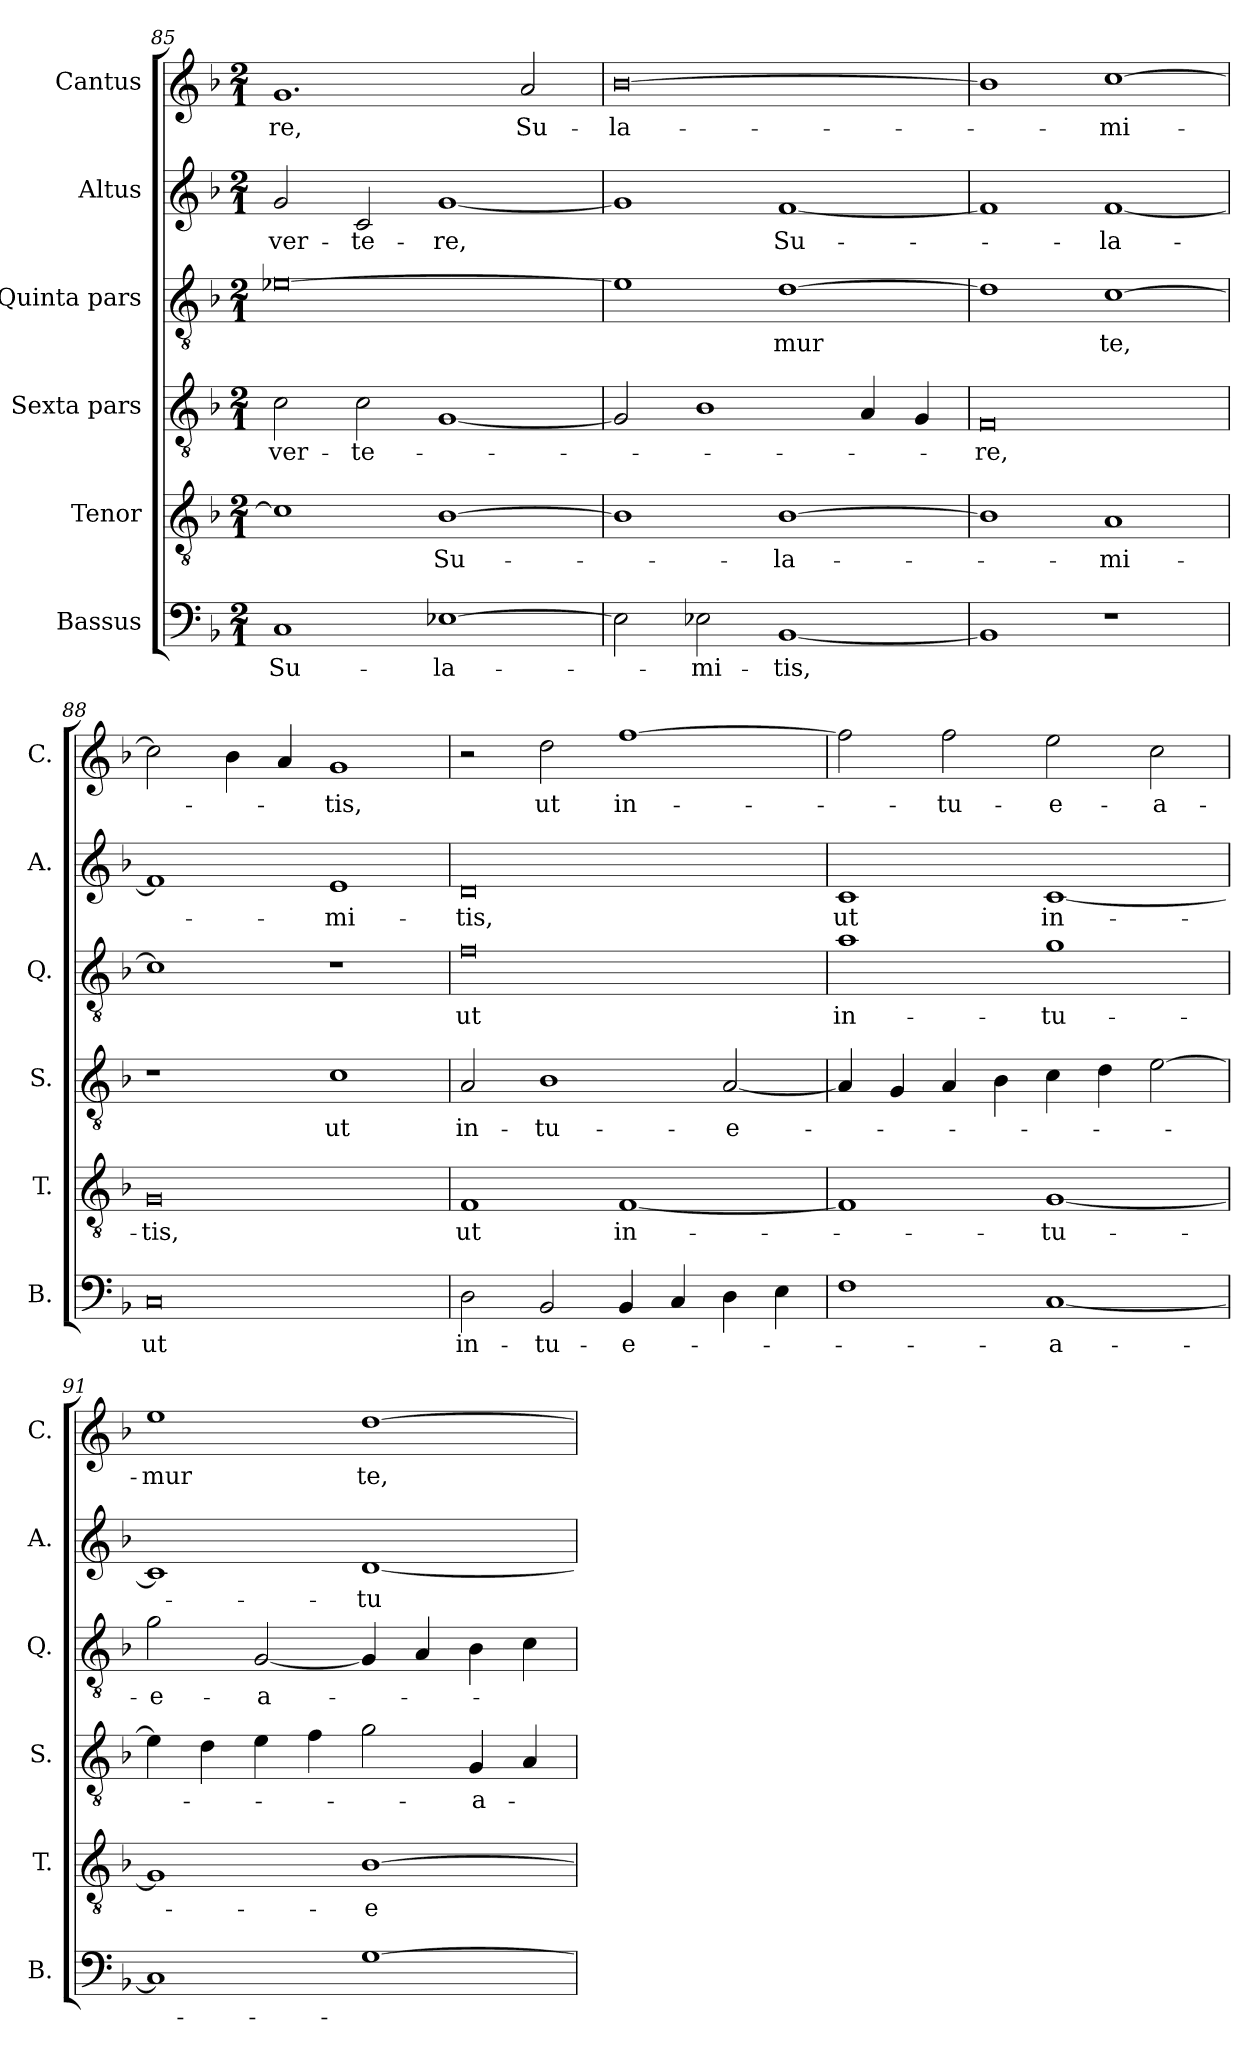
**kern	**text	**kern	**text	**kern	**text	**kern	**text	**kern	**text	**kern	**text
*part6	*part6	*part5	*part5	*part4	*part4	*part3	*part3	*part2	*part2	*part1	*part1
*staff6	*staff6	*staff5	*staff5	*staff4	*staff4	*staff3	*staff3	*staff2	*staff2	*staff1	*staff1
*I"Bassus	*	*I"Tenor	*	*I"Sexta pars	*	*I"Quinta pars	*	*I"Altus	*	*I"Cantus	*
*I'B.	*	*I'T.	*	*I'S.	*	*I'Q.	*	*I'A.	*	*I'C.	*
*clefF4	*	*clefGv2	*	*clefGv2	*	*clefGv2	*	*clefG2	*	*clefG2	*
*k[b-]	*	*k[b-]	*	*k[b-]	*	*k[b-]	*	*k[b-]	*	*k[b-]	*
*M2/1	*	*M2/1	*	*M2/1	*	*M2/1	*	*M2/1	*	*M2/1	*
=85	=85	=85	=85	=85	=85	=85	=85	=85	=85	=85	=85
!	!LO:LY:b	!	!	!	!LO:LY:b	!	!	!	!LO:LY:b	!	!LO:LY:b
1C	Su-	1c]	.	2c\	-ver-	[0e-X	.	2g/	-ver-	1.g	-re,
!	!	!	!	!	!LO:LY:b	!	!	!	!LO:LY:b	!	!
.	.	.	.	2c\	-te-	.	.	2c/	-te-	.	.
!	!LO:LY:b	!	!LO:LY:b	!	!	!	!	!	!LO:LY:b	!	!
[1E-X	-la-	[1B-	Su-	[1G	.	.	.	[1g	-re,	.	.
!	!	!	!	!	!	!	!	!	!	!	!LO:LY:b
.	.	.	.	.	.	.	.	.	.	2a/	Su-
=86	=86	=86	=86	=86	=86	=86	=86	=86	=86	=86	=86
!	!	!	!	!	!	!	!	!	!	!	!LO:LY:b
2E-\]	.	1B-]	.	2G/]	.	1e-]	.	1g]	.	[0b-	-la-
!	!LO:LY:b	!	!	!	!	!	!	!	!	!	!
2E-X\	-mi-	.	.	1B-	.	.	.	.	.	.	.
!	!LO:LY:b	!	!LO:LY:b	!	!	!	!LO:LY:b	!	!LO:LY:b	!	!
[1BB-	-tis,	[1B-	-la-	.	.	[1d	-mur	[1f	Su-	.	.
.	.	.	.	4A/	.	.	.	.	.	.	.
.	.	.	.	4G/	.	.	.	.	.	.	.
=87	=87	=87	=87	=87	=87	=87	=87	=87	=87	=87	=87
!	!	!	!	!	!LO:LY:b	!	!	!	!	!	!
1BB-]	.	1B-]	.	0F	-re,	1d]	.	1f]	.	1b-]	.
!	!	!	!LO:LY:b	!	!	!	!LO:LY:b	!	!LO:LY:b	!	!LO:LY:b
1r	.	1A	-mi-	.	.	[1c	te,	[1f	-la-	[1cc	-mi-
!!LO:LB:g=z
=88	=88	=88	=88	=88	=88	=88	=88	=88	=88	=88	=88
!	!LO:LY:b	!	!LO:LY:b	!	!	!	!	!	!	!	!
0C	ut	0G	-tis,	1r	.	1c]	.	1f]	.	2cc\]	.
.	.	.	.	.	.	.	.	.	.	4b-\	.
.	.	.	.	.	.	.	.	.	.	4a/	.
!	!	!	!	!	!LO:LY:b	!	!	!	!LO:LY:b	!	!LO:LY:b
.	.	.	.	1c	ut	1r	.	1e	-mi-	1g	-tis,
=89	=89	=89	=89	=89	=89	=89	=89	=89	=89	=89	=89
!	!LO:LY:b	!	!LO:LY:b	!	!LO:LY:b	!	!LO:LY:b	!	!LO:LY:b	!	!
2D\	in-	1F	ut	2A/	in-	0f	ut	0d	-tis,	2r	.
!	!LO:LY:b	!	!	!	!LO:LY:b	!	!	!	!	!	!LO:LY:b
2BB-/	-tu-	.	.	1B-	-tu-	.	.	.	.	2dd\	ut
!	!LO:LY:b	!	!LO:LY:b	!	!	!	!	!	!	!	!LO:LY:b
4BB-/	-e-	[1F	in-	.	.	.	.	.	.	[1ff	in-
4C/	.	.	.	.	.	.	.	.	.	.	.
!	!	!	!	!	!LO:LY:b	!	!	!	!	!	!
4D\	.	.	.	[2A/	-e-	.	.	.	.	.	.
4E\	.	.	.	.	.	.	.	.	.	.	.
=90	=90	=90	=90	=90	=90	=90	=90	=90	=90	=90	=90
!	!	!	!	!	!	!	!LO:LY:b	!	!LO:LY:b	!	!
1F	.	1F]	.	4A/]	.	1a	in-	1c	ut	2ff\]	.
.	.	.	.	4G/	.	.	.	.	.	.	.
!	!	!	!	!	!	!	!	!	!	!	!LO:LY:b
.	.	.	.	4A/	.	.	.	.	.	2ff\	-tu-
.	.	.	.	4B-\	.	.	.	.	.	.	.
!	!LO:LY:b	!	!LO:LY:b	!	!	!	!LO:LY:b	!	!LO:LY:b	!	!LO:LY:b
[1C	-a-	[1G	-tu-	4c\	.	1g	-tu-	[1c	in-	2ee\	-e-
.	.	.	.	4d\	.	.	.	.	.	.	.
!	!	!	!	!	!	!	!	!	!	!	!LO:LY:b
.	.	.	.	[2e\	.	.	.	.	.	2cc\	-a-
=91	=91	=91	=91	=91	=91	=91	=91	=91	=91	=91	=91
!	!	!	!	!	!	!	!LO:LY:b	!	!	!	!LO:LY:b
1C]	.	1G]	.	4e\]	.	2g\	-e-	1c]	.	1ee	mur
.	.	.	.	4d\	.	.	.	.	.	.	.
!	!	!	!	!	!	!	!LO:LY:b	!	!	!	!
.	.	.	.	4e\	.	[2G/	-a-	.	.	.	.
.	.	.	.	4f\	.	.	.	.	.	.	.
!	!	!	!LO:LY:b	!	!	!	!	!	!LO:LY:b	!	!LO:LY:b
[1G	.	[1B-	-e-	2g\	.	4G/]	.	[1d	-tu-	[1dd	te,
.	.	.	.	.	.	4A/	.	.	.	.	.
!	!	!	!	!	!LO:LY:b	!	!	!	!	!	!
.	.	.	.	4G/	-a-	4B-\	.	.	.	.	.
.	.	.	.	4A/	.	4c\	.	.	.	.	.
=	=	=	=	=	=	=	=	=	=	=	=
*-	*-	*-	*-	*-	*-	*-	*-	*-	*-	*-	*-
